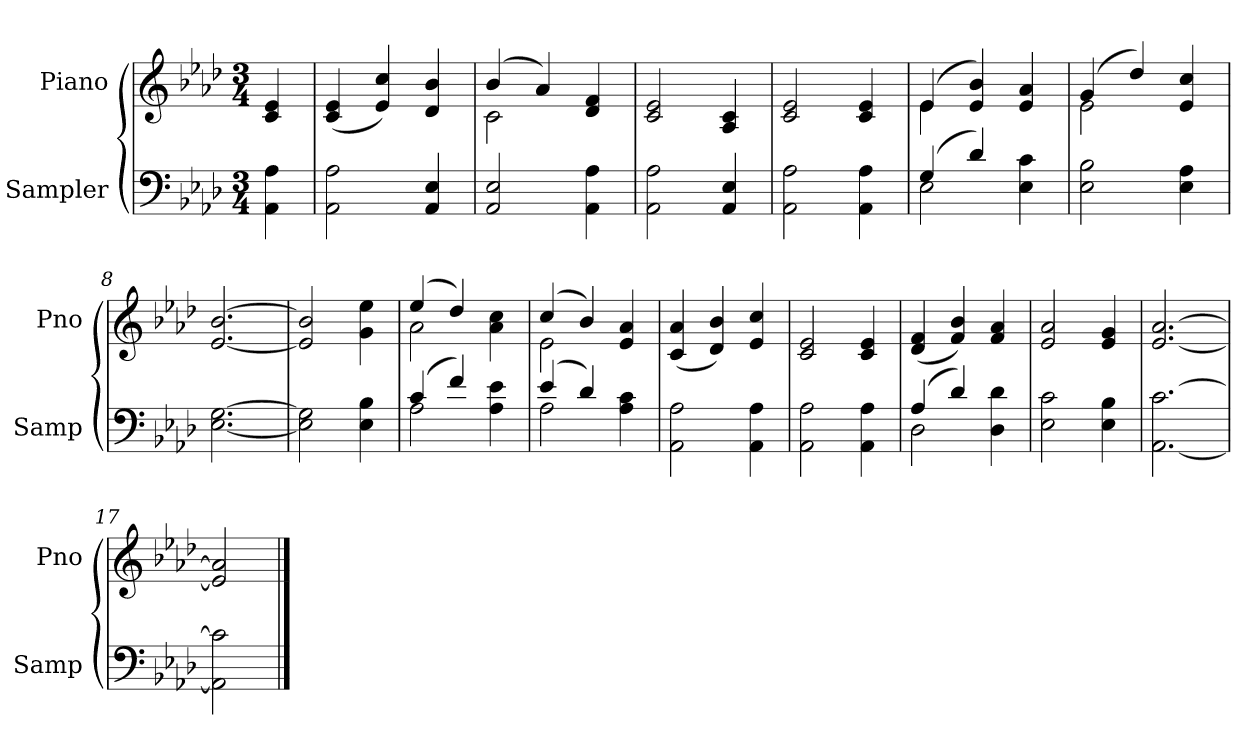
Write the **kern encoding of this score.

**kern	**kern
*part2	*part1
*staff2	*staff1
*I"Sampler	*I"Piano
*I'Samp	*I'Pno
*clefF4	*clefG2
*k[b-e-a-d-]	*k[b-e-a-d-]
*A-:	*A-:
*M3/4	*M3/4
=1	=1
4AA- 4A-	4c 4e-
=2	=2
2AA- 2A-	(4c 4e-
.	4e- 4cc)
4AA- 4E-	4d- 4b-
=3	=3
*	*^
2AA- 2E-	(4b-/	2c
.	4a-/)	.
4AA- 4A-	4d- 4f	4ryy
*	*v	*v
=4	=4
2AA- 2A-	2c 2e-
4AA- 4E-	4A- 4c
=5	=5
2AA- 2A-	2c 2e-
4AA- 4A-	4c 4e-
=6	=6
*^	*^
(4G/	2E-	(4e-/	4e-
4d-/)	.	4e- 4b-)	2ryy
4E- 4c	4ryy	4e- 4a-	.
*v	*v	*	*
=7	=7	=7
2E- 2B-	(4g/	2e-
.	4dd-/)	.
4E- 4A-	4e- 4cc	4ryy
*	*v	*v
=8	=8
[2.E- [2.G	[2.e- [2.b-
=9	=9
2E-] 2G]	2e-] 2b-]
4E- 4B-	4g 4ee-
=10	=10
*^	*^
(4c/	2A-	(4ee-/	2a-
4f/)	.	4dd-/)	.
4A- 4e-	4ryy	4a- 4cc	4ryy
=11	=11	=11	=11
(4e-/	2A-	(4cc/	2e-
4d-/)	.	4b-/)	.
4A- 4c	4ryy	4e- 4a-	4ryy
*v	*v	*	*
*	*v	*v
=12	=12
2AA- 2A-	(4c 4a-
.	4d- 4b-)
4AA- 4A-	4e- 4cc
=13	=13
2AA- 2A-	2c 2e-
4AA- 4A-	4c 4e-
=14	=14
*^	*
(4A-/	2D-	(4d- 4f
4d-/)	.	4f 4b-)
4D- 4d-	4ryy	4f 4a-
*v	*v	*
=15	=15
2E- 2c	2e- 2a-
4E- 4B-	4e- 4g
=16	=16
[2.AA- [2.c	[2.e- [2.a-
=17	=17
2AA-] 2c]	2e-] 2a-]
==	==
*-	*-
